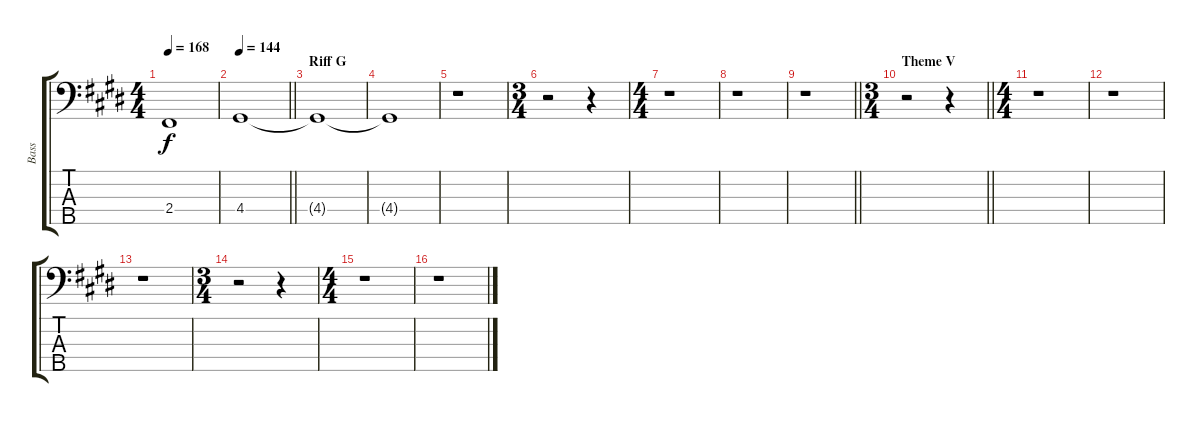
\track ("Bass" "Bass") {instrument electricbassfinger}
\staff {score tabs}
\tuning (G2 D2 A1 E1 B0) {hide}
\ts (4 4)
\tempo 168
\clef f4
\ks c#minor
2.4.1{dy f} |
\tempo 144
\barLineRight lightlight
4.4.1 |
\section ("" "Riff G")
4.4{t}.1{volume 0} |
4.4{t}.1 |
r.1 |
\ts (3 4)
r.2 r.4 |
\ts (4 4)
r.1 |
r.1 |
\barLineRight lightlight
r.1 |
\ts (3 4)
\section ("" "Theme V")
\barLineRight lightlight
r.2 r.4 |
\ts (4 4)
r.1 |
r.1 |
r.1 |
\ts (3 4)
r.2 r.4 |
\ts (4 4)
r.1 |
r.1{volume 14}
